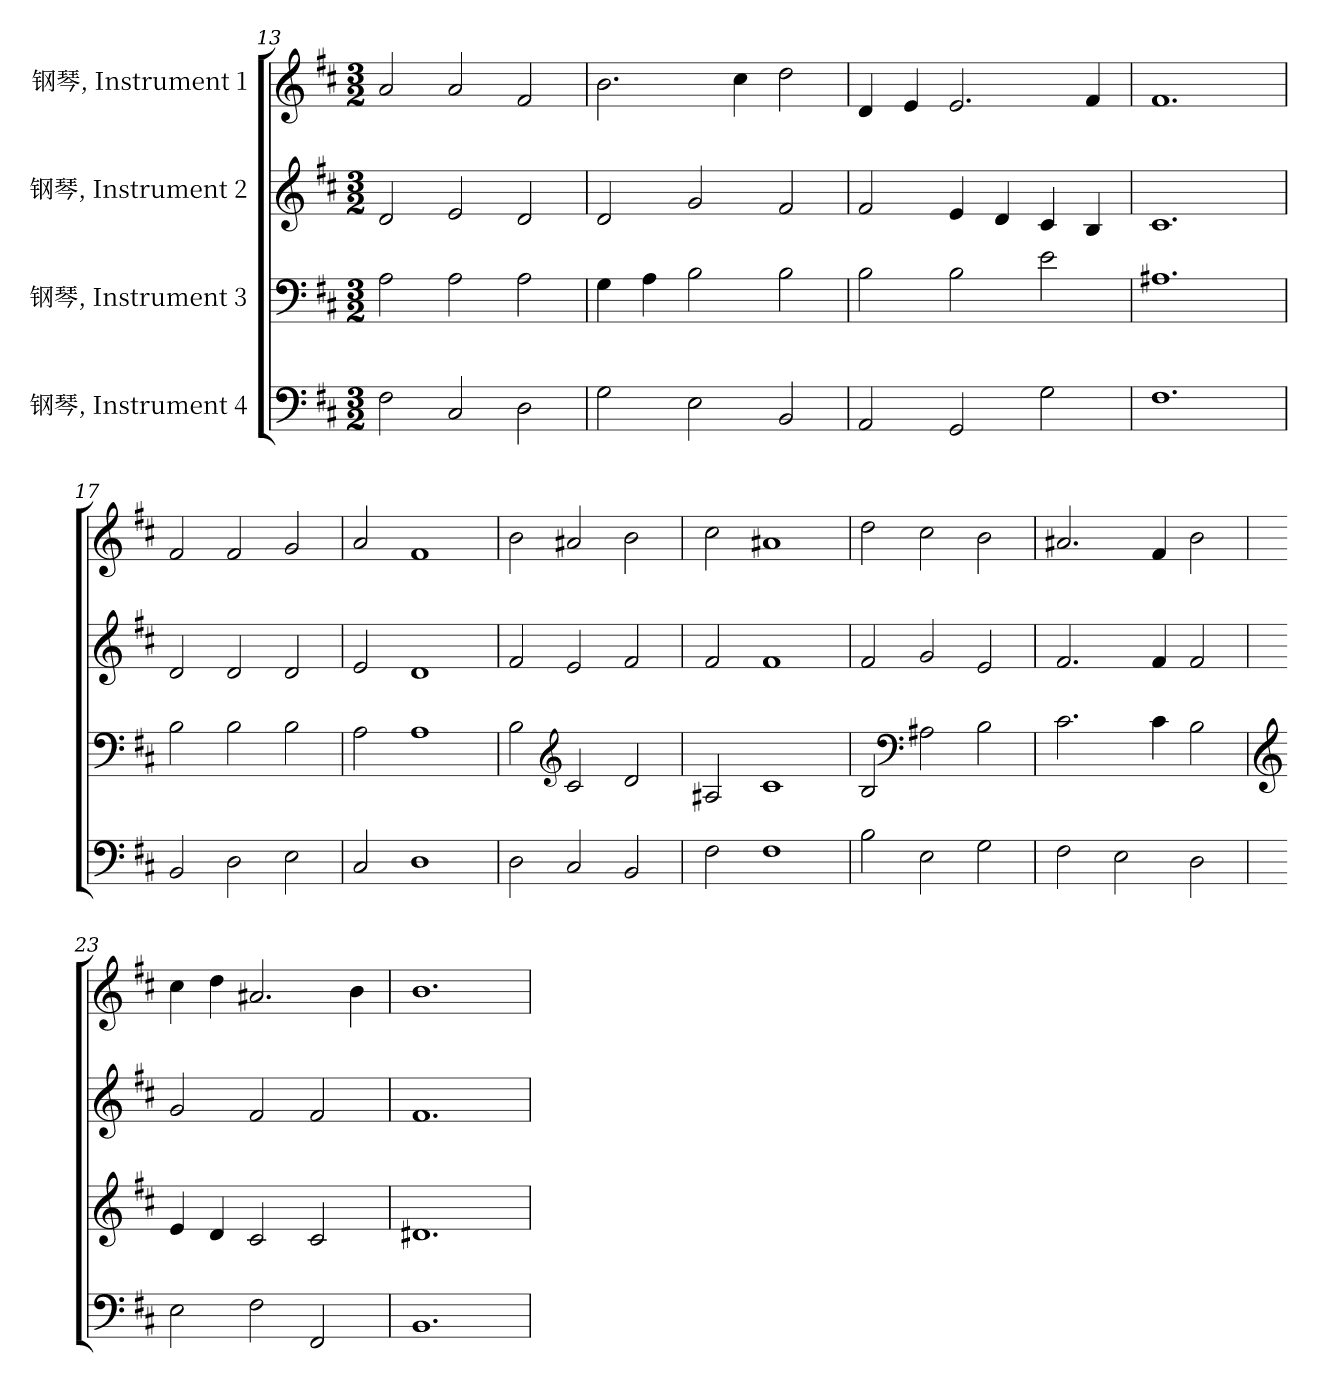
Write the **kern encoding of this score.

**kern	**kern	**kern	**kern
*part4	*part3	*part2	*part1
*staff4	*staff3	*staff2	*staff1
*I"钢琴, Instrument 4	*I"钢琴, Instrument 3	*I"钢琴, Instrument 2	*I"钢琴, Instrument 1
*clefF4	*clefF4	*clefG2	*clefG2
*k[f#c#]	*k[f#c#]	*k[f#c#]	*k[f#c#]
*M3/2	*M3/2	*M3/2	*M3/2
=13	=13	=13	=13
2F#\	2A\	2d/	2a/
2C#/	2A\	2e/	2a/
2D\	2A\	2d/	2f#/
!!LO:LB:g=z
=14	=14	=14	=14
2G\	4G\	2d/	2.b\
.	4A\	.	.
2E\	2B\	2g/	.
.	.	.	4cc#\
2BB/	2B\	2f#/	2dd\
=15	=15	=15	=15
2AA/	2B\	2f#/	4d/
.	.	.	4e/
2GG/	2B\	4e/	2.e/
.	.	4d/	.
2G\	2e\	4c#/	.
.	.	4B/	4f#/
=16	=16	=16	=16
1.F#	1.A#X	1.c#	1.f#
=17	=17	=17	=17
2BB/	2B\	2d/	2f#/
2D\	2B\	2d/	2f#/
2E\	2B\	2d/	2g/
=18	=18	=18	=18
2C#/	2A\	2e/	2a/
1D	1A	1d	1f#
=19	=19	=19	=19
2D\	2B\	2f#/	2b\
*	*clefG2	*	*
2C#/	2c#/	2e/	2a#X/
2BB/	2d/	2f#/	2b\
=20	=20	=20	=20
2F#\	2A#X/	2f#/	2cc#\
1F#	1c#	1f#	1a#X
=21	=21	=21	=21
2B\	2B/	2f#/	2dd\
*	*clefF4	*	*
2E\	2A#X\	2g/	2cc#\
2G\	2B\	2e/	2b\
!!LO:PB:g=z
=22	=22	=22	=22
2F#\	2.c#\	2.f#/	2.a#X/
2E\	.	.	.
.	4c#\	4f#/	4f#/
2D\	2B\	2f#/	2b\
=23	=23	=23	=23
*	*clefG2	*	*
2E\	4e/	2g/	4cc#\
.	4d/	.	4dd\
2F#\	2c#/	2f#/	2.a#X/
2FF#/	2c#/	2f#/	.
.	.	.	4b\
=24	=24	=24	=24
1.BB	1.d#X	1.f#	1.b
=	=	=	=
*-	*-	*-	*-
